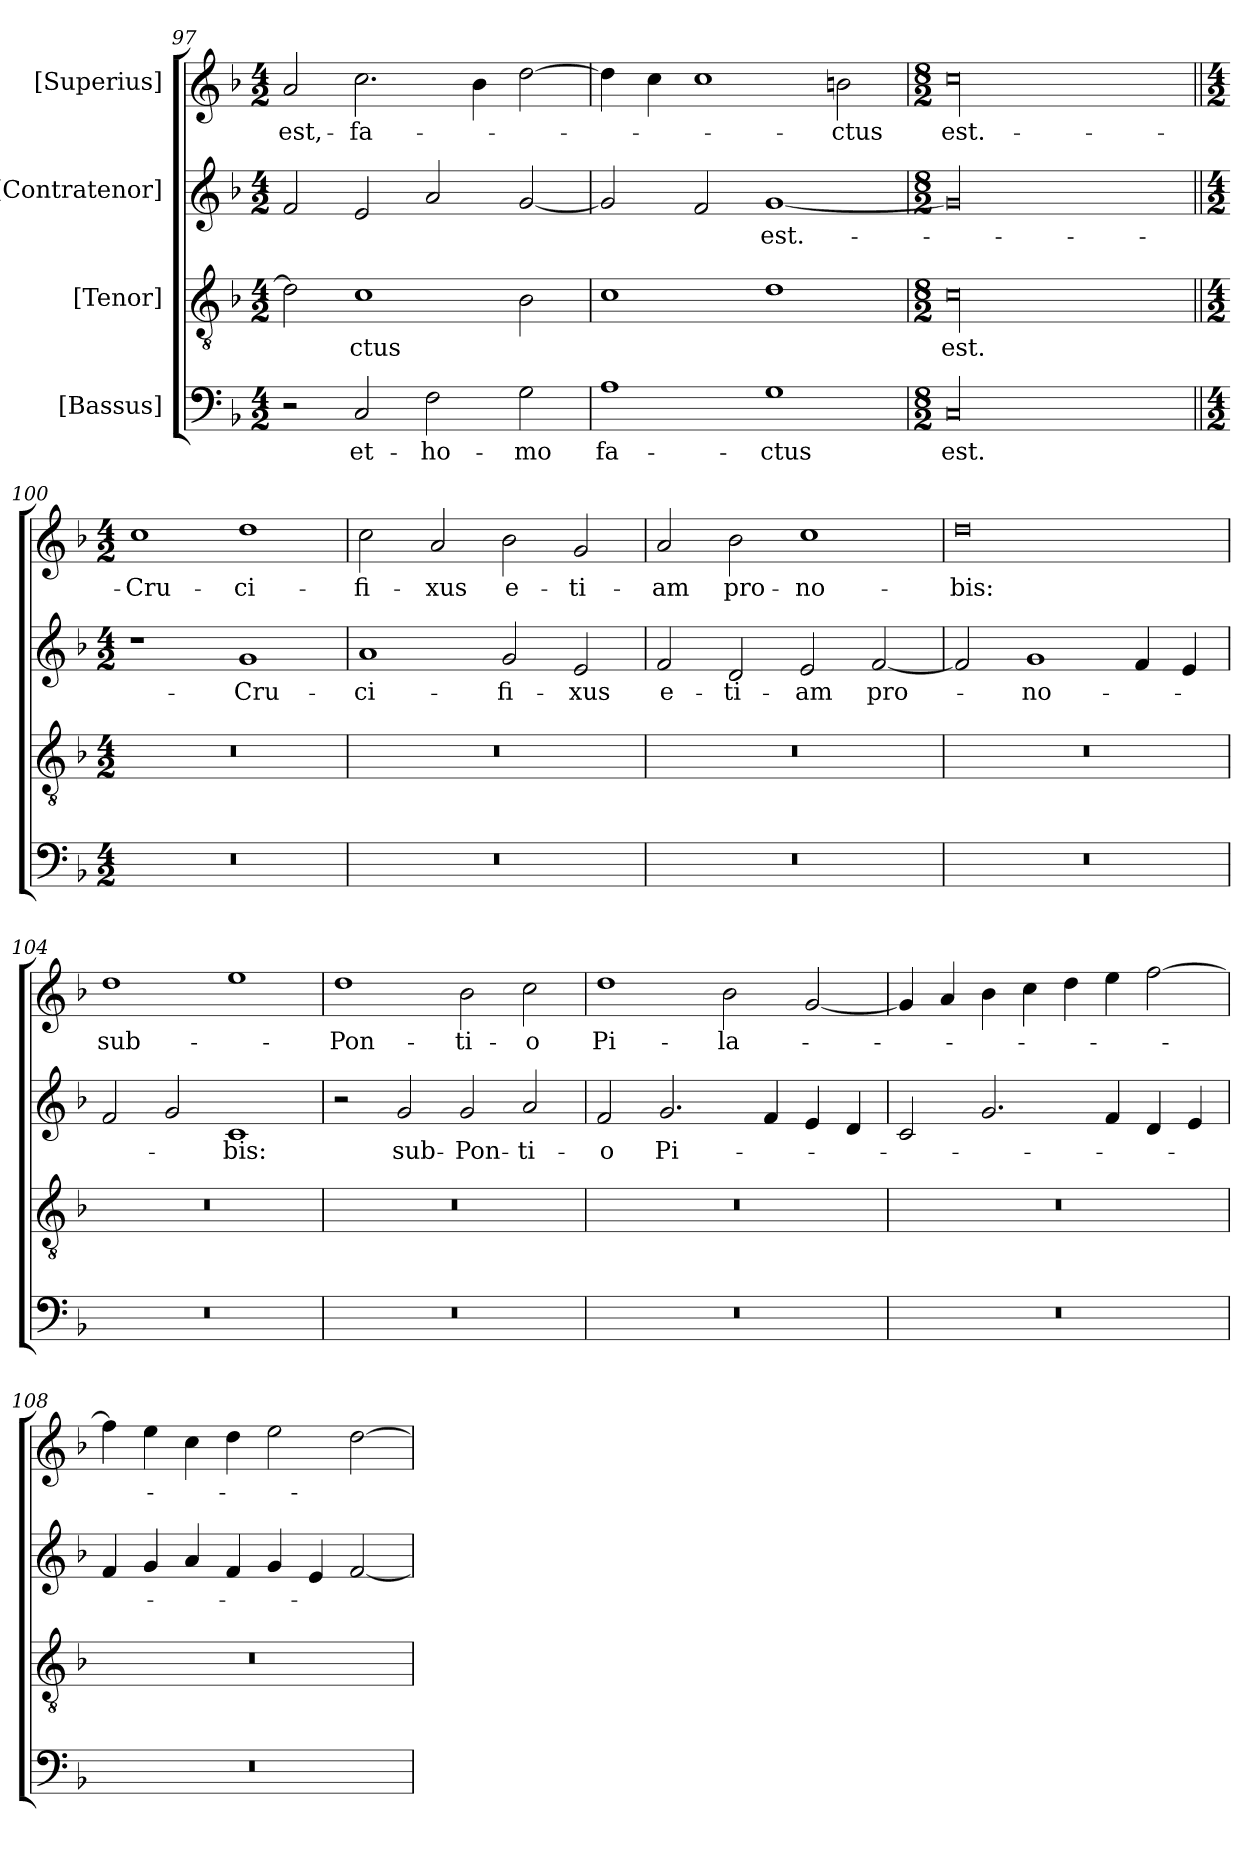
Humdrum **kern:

**kern	**text	**kern	**text	**kern	**text	**kern	**text
*part4	*part4	*part3	*part3	*part2	*part2	*part1	*part1
*staff4	*staff4	*staff3	*staff3	*staff2	*staff2	*staff1	*staff1
*I"[Bassus]	*	*I"[Tenor]	*	*I"[Contratenor]	*	*I"[Superius]	*
*clefF4	*	*clefGv2	*	*clefG2	*	*clefG2	*
*k[b-]	*	*k[b-]	*	*k[b-]	*	*k[b-]	*
*M4/2	*	*M4/2	*	*M4/2	*	*M4/2	*
=97	=97	=97	=97	=97	=97	=97	=97
2r	.	2d\]	.	2f/	.	2a/	est,-
2C/	et-	1c\	-ctus	2e/	.	2.cc\	fa-
2F\	ho-	.	.	2a/	.	.	.
.	.	.	.	.	.	4b-\	.
2G\	-mo	2B-\	.	[2g/	.	[2dd\	.
=98	=98	=98	=98	=98	=98	=98	=98
1A\	fa-	1c\	.	2g/]	.	4dd\]	.
.	.	.	.	.	.	4cc\	.
.	.	.	.	2f/	.	1cc\	.
1G\	-ctus	1d\	.	[1g/	est.-	.	.
.	.	.	.	.	.	2bn\	-ctus
=99	=99	=99	=99	=99	=99	=99	=99
*M8/2	*	*M8/2	*	*M8/2	*	*M8/2	*
00C/	est.-	00c\	est.-	00g/]	.	00cc\	est.-
=100||	=100||	=100||	=100||	=100||	=100||	=100||	=100||
*M4/2	*	*M4/2	*	*M4/2	*	*M4/2	*
0r	.	0r	.	1r	.	1cc\	Cru-
.	.	.	.	1g/	Cru-	1dd\	-ci-
=101	=101	=101	=101	=101	=101	=101	=101
0r	.	0r	.	1a/	-ci-	2cc\	-fi-
.	.	.	.	.	.	2a/	-xus
.	.	.	.	2g/	-fi-	2b-\	e-
.	.	.	.	2e/	-xus	2g/	-ti-
=102	=102	=102	=102	=102	=102	=102	=102
0r	.	0r	.	2f/	e-	2a/	-am
.	.	.	.	2d/	-ti-	2b-\	pro-
.	.	.	.	2e/	-am	1cc\	no-
.	.	.	.	[2f/	pro-	.	.
=103	=103	=103	=103	=103	=103	=103	=103
0r	.	0r	.	2f/]	.	0dd\	-bis:
.	.	.	.	1g/	no-	.	.
.	.	.	.	4f/	.	.	.
.	.	.	.	4e/	.	.	.
=104	=104	=104	=104	=104	=104	=104	=104
0r	.	0r	.	2f/	.	1dd\	sub-
.	.	.	.	2g/	.	.	.
.	.	.	.	1c/	-bis:	1ee\	.
=105	=105	=105	=105	=105	=105	=105	=105
0r	.	0r	.	2r	.	1dd\	Pon-
.	.	.	.	2g/	sub-	.	.
.	.	.	.	2g/	Pon-	2b-\	-ti-
.	.	.	.	2a/	-ti-	2cc\	-o
=106	=106	=106	=106	=106	=106	=106	=106
0r	.	0r	.	2f/	-o	1dd\	Pi-
.	.	.	.	2.g/	Pi-	.	.
.	.	.	.	.	.	2b-\	-la-
.	.	.	.	4f/	.	.	.
.	.	.	.	4e/	.	[2g/	.
.	.	.	.	4d/	.	.	.
=107	=107	=107	=107	=107	=107	=107	=107
0r	.	0r	.	2c/	.	4g/]	.
.	.	.	.	.	.	4a/	.
.	.	.	.	2.g/	.	4b-\	.
.	.	.	.	.	.	4cc\	.
.	.	.	.	.	.	4dd\	.
.	.	.	.	4f/	.	4ee\	.
.	.	.	.	4d/	.	[2ff\	.
.	.	.	.	4e/	.	.	.
=108	=108	=108	=108	=108	=108	=108	=108
0r	.	0r	.	4f/	.	4ff\]	.
.	.	.	.	4g/	.	4ee\	.
.	.	.	.	4a/	.	4cc\	.
.	.	.	.	4f/	.	4dd\	.
.	.	.	.	4g/	.	2ee\	.
.	.	.	.	4e/	.	.	.
.	.	.	.	[2f/	.	[2dd\	.
=	=	=	=	=	=	=	=
*-	*-	*-	*-	*-	*-	*-	*-
